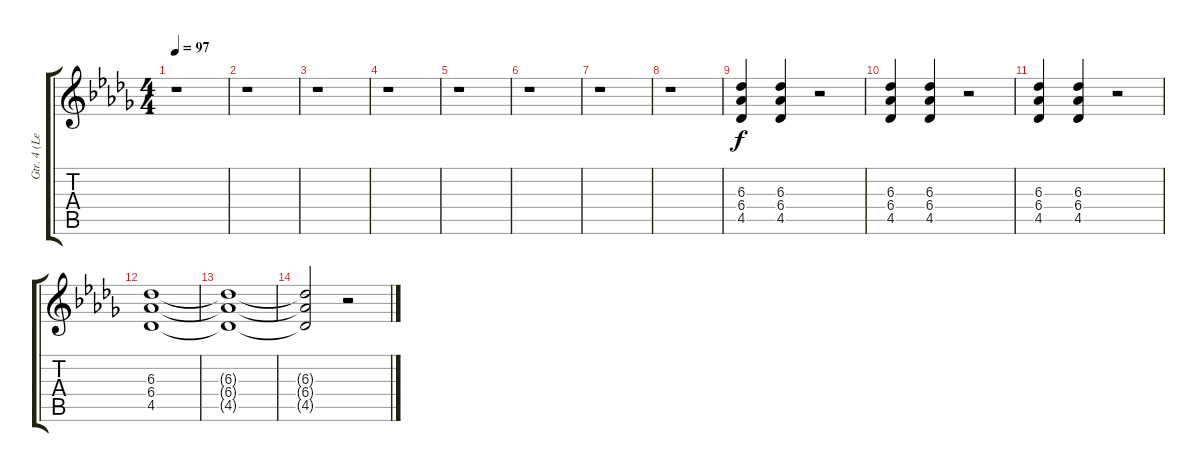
\track ("Gtr. 4 (Lead)" "Gtr. 4 (Le") {instrument overdrivenguitar}
\staff {score tabs}
\tuning (E4 B3 G3 D3 A2 E2) {hide}
\ts (4 4)
\tempo 97
\clef g2
\ks db
r.1{dy f} |
r.1 |
r.1 |
r.1 |
r.1 |
r.1 |
r.1 |
r.1 |
(6.3 6.4 4.5).4{volume 8 balance 6 instrument distortionguitar} (6.3 6.4 4.5).4 r.2 |
(6.3 6.4 4.5).4 (6.3 6.4 4.5).4 r.2 |
(6.3 6.4 4.5).4 (6.3 6.4 4.5).4 r.2 |
(6.3 6.4 4.5).1 |
(6.3{t} 6.4{t} 4.5{t}).1 |
(6.3{t} 6.4{t} 4.5{t}).2 r.2
